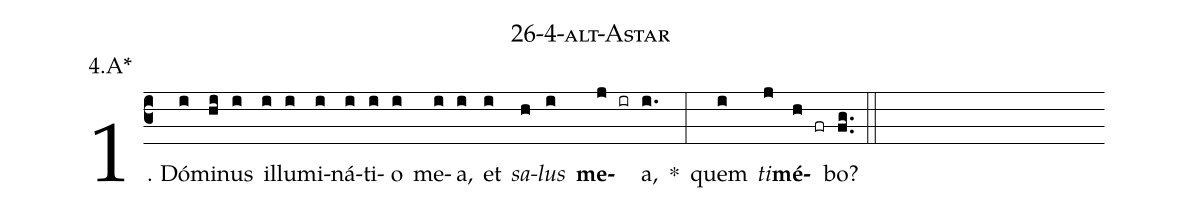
name: 26-4-alt-Astar;
annotation: 4.A*;
%%
(c3)1. Dó(i)mi(hi)nus(i) il(i)lu(i)mi(i)ná(i)ti(i)o(i) me(i)a,(i) et(i) <i>sa</i>(h)<i>lus</i>(i) <b>me</b>(j ir)a,(i.) *(:) quem(i) <i>ti</i>(j)<b>mé</b>(h fr)bo?(fg..) (::)
